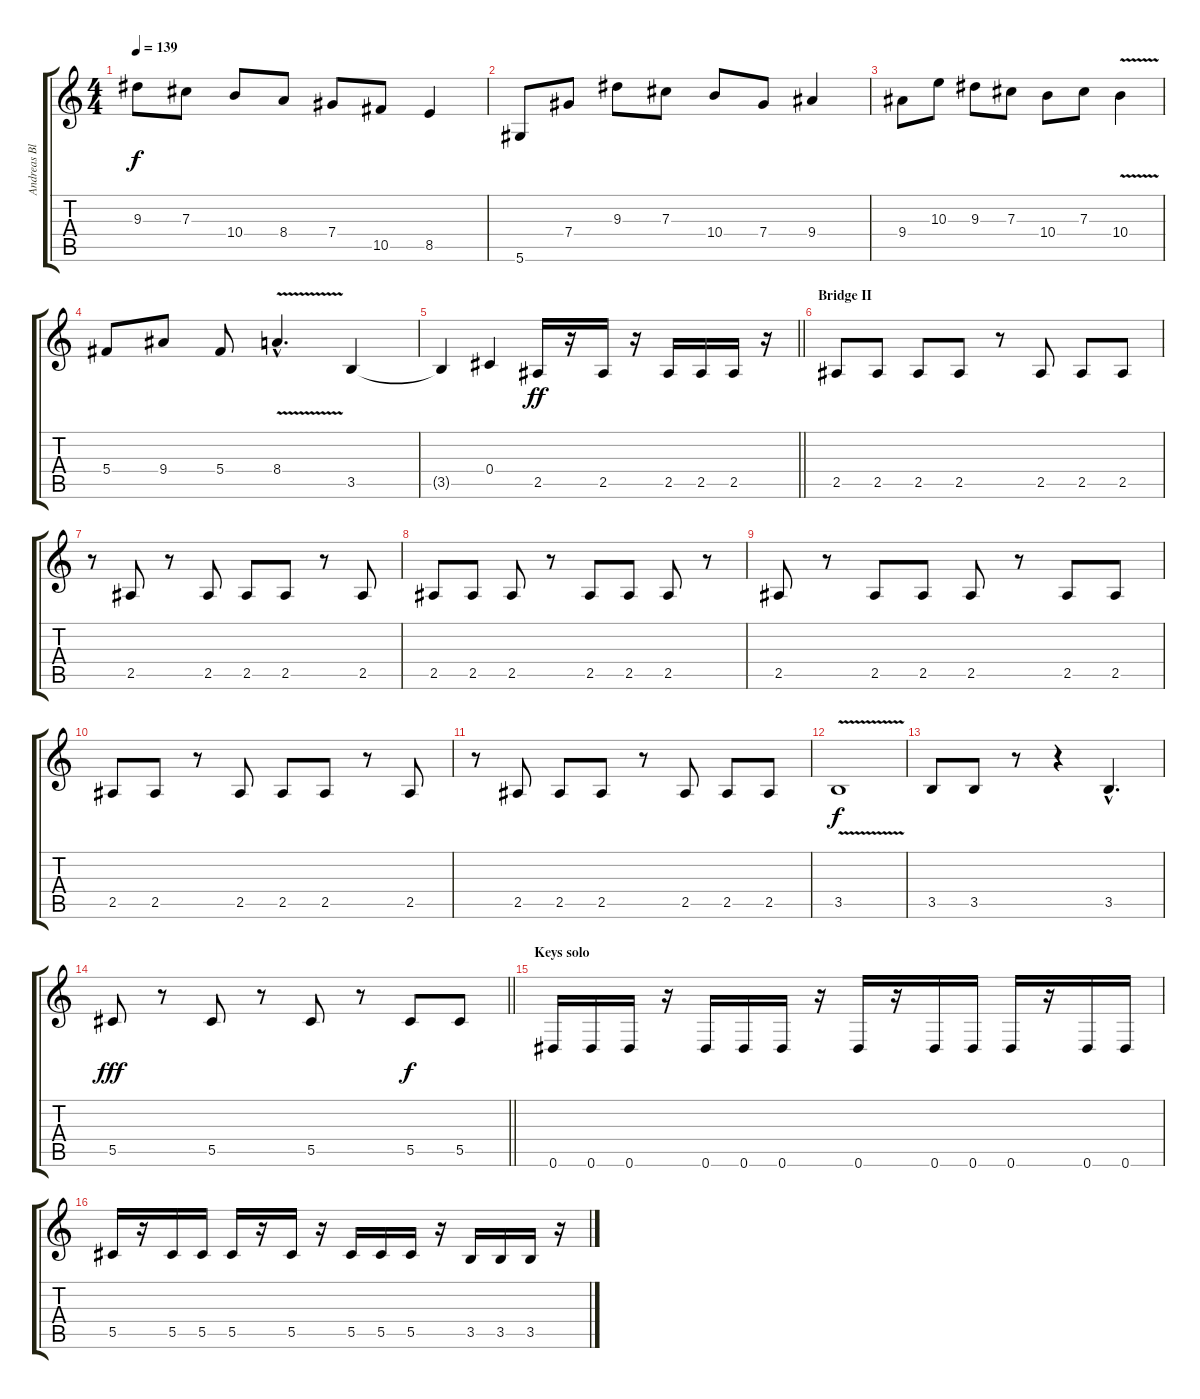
\track ("Andreas Blomqvist" "Andreas Bl") {instrument electricbassfinger}
\staff {score tabs}
\tuning (Eb4 Bb3 Gb3 Db3 Ab2 Eb2) {hide}
\ts (4 4)
\tempo 139
\clef g2
\ks c
9.3.8{dy f} 7.3.8 10.4.8 8.4.8 7.4.8 10.5.8 8.5.4 |
5.6.8 7.4.8 9.3.8 7.3.8 10.4.8 7.4.8 9.4.4 |
9.4.8 10.3.8 9.3.8 7.3.8 10.4.8 7.3.8 10.4{v}.4 |
5.4.8 9.4.8 5.4.8 8.4{v hac}.4{d} 3.5.4 |
\barLineRight lightlight
3.5{t}.4 0.4.4 2.5.16{dy ff} r.16 2.5.16 r.16 2.5.16 2.5.16 2.5.16 r.16 |
\section ("" "Bridge II")
2.5.8 2.5.8 2.5.8 2.5.8 r.8 2.5.8 2.5.8 2.5.8 |
r.8 2.5.8 r.8 2.5.8 2.5.8 2.5.8 r.8 2.5.8 |
2.5.8 2.5.8 2.5.8 r.8 2.5.8 2.5.8 2.5.8 r.8 |
2.5.8 r.8 2.5.8 2.5.8 2.5.8 r.8 2.5.8 2.5.8 |
2.5.8 2.5.8 r.8 2.5.8 2.5.8 2.5.8 r.8 2.5.8 |
r.8 2.5.8 2.5.8 2.5.8 r.8 2.5.8 2.5.8 2.5.8 |
3.5{v}.1{dy f} |
3.5.8 3.5.8 r.8 r.4 3.5{hac}.4{d} |
\barLineRight lightlight
5.5.8{dy fff} r.8 5.5.8 r.8 5.5.8 r.8 5.5.8{dy f} 5.5.8 |
\section ("" "Keys solo")
0.6.16 0.6.16 0.6.16 r.16 0.6.16 0.6.16 0.6.16 r.16 0.6.16 r.16 0.6.16 0.6.16 0.6.16 r.16 0.6.16 0.6.16 |
5.5.16 r.16 5.5.16 5.5.16 5.5.16 r.16 5.5.16 r.16 5.5.16 5.5.16 5.5.16 r.16 3.5.16 3.5.16 3.5.16 r.16
